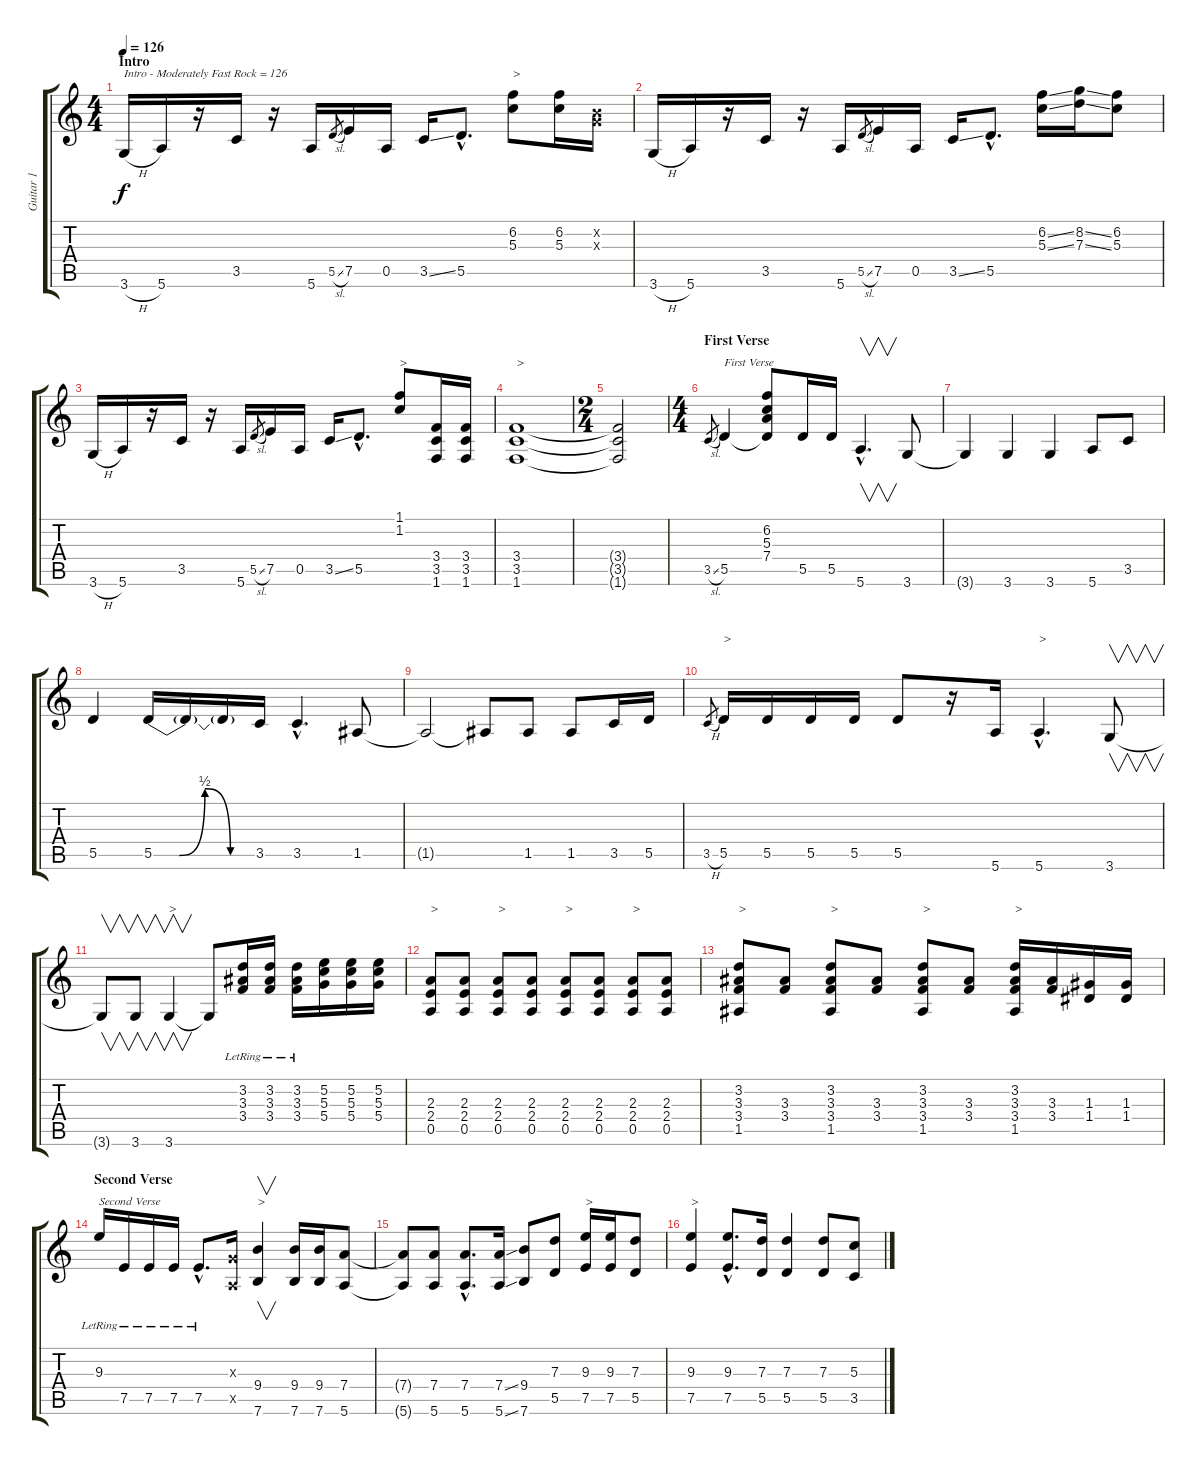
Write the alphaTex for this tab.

\track ("Guitar 1" "Guitar 1") {instrument distortionguitar}
\staff {score tabs}
\tuning (E4 B3 G3 D3 A2 E2) {hide}
\ts (4 4)
\section ("" "Intro")
\tempo 126
\clef g2
\ks c
3.6{h}.16{txt "Intro - Moderately Fast Rock = 126" dy f instrument distortionguitar} 5.6.16 r.16 3.5.16 r.16 5.6.16 5.5{sl}.8{gr} 7.5.16 0.5.16 3.5{ss}.16 5.5{hac}.8{d} (6.2 5.3).8{txt ">"} (6.2 5.3).16 (0.2{x} 0.3{x}).16 |
3.6{h}.16 5.6.16 r.16 3.5.16 r.16 5.6.16 5.5{sl}.8{gr} 7.5.16 0.5.16 3.5{ss}.16 5.5{hac}.8{d} (6.2{ss} 5.3{ss}).16 (8.2{ss} 7.3{ss}).16 (6.2 5.3).8 |
3.6{h}.16 5.6.16 r.16 3.5.16 r.16 5.6.16 5.5{sl}.8{gr} 7.5.16 0.5.16 3.5{ss}.16 5.5{hac}.8{d} (1.1 1.2).8{txt ">"} (3.4 3.5 1.6).16 (3.4 3.5 1.6).16 |
(3.4 3.5 1.6).1{txt ">"} |
\ts (2 4)
(3.4{t} 3.5{t} 1.6{t}).2 |
\ts (4 4)
\section ("" "First Verse")
3.5{sl}.8{gr} 5.5.4{txt "First Verse"} (6.2 5.3 7.4 5.5{t}).8 5.5.16 5.5.16 5.6{hac}.4{v d} 3.6.8 |
3.6{t}.4 3.6.4 3.6.4 5.6.8 3.5.8 |
5.5.4 5.5{be (custom 0 0 15 0 30 2 45 0 60 0)}.16 5.5{t}.16 5.5{t}.16 3.5.16 3.5{hac}.4{d} 1.5.8 |
1.5{t}.2 1.5{t}.8 1.5.8 1.5.8 3.5.16 5.5.16 |
3.5{h}.8{gr} 5.5.16{txt ">"} 5.5.16 5.5.16 5.5.16 5.5.8 r.16 5.6.16 5.6{hac}.4{d txt ">"} 3.6.8{v} |
3.6{t}.8{v} 3.6.8{v} 3.6.4{v txt ">"} 3.6{t}.8 (3.2{lr} 3.3{lr} 3.4{lr}).16 (3.2{lr} 3.3{lr} 3.4{lr}).16 (3.2{lr} 3.3{lr} 3.4{lr}).16 (5.2 5.3 5.4).16 (5.2 5.3 5.4).16 (5.2 5.3 5.4).16 |
(2.3 2.4 0.5).8{txt ">"} (2.3 2.4 0.5).8 (2.3 2.4 0.5).8{txt ">"} (2.3 2.4 0.5).8 (2.3 2.4 0.5).8{txt ">"} (2.3 2.4 0.5).8 (2.3 2.4 0.5).8{txt ">"} (2.3 2.4 0.5).8 |
(3.2 3.3 3.4 1.5).8{txt ">"} (3.3 3.4).8 (3.2 3.3 3.4 1.5).8{txt ">"} (3.3 3.4).8 (3.2 3.3 3.4 1.5).8{txt ">"} (3.3 3.4).8 (3.2 3.3 3.4 1.5).16{txt ">"} (3.3 3.4).16 (1.3 1.4).16 (1.3 1.4).16 |
\section ("" "Second Verse")
9.3{lr}.16{txt "Second Verse"} 7.5{lr}.16 7.5{lr}.16 7.5{lr}.16 7.5{hac lr}.8{d} (0.3{x} 0.5{x}).16 (9.4 7.6).4{v txt ">"} (9.4 7.6).16 (9.4 7.6).16 (7.4 5.6).8 |
(7.4{t} 5.6{t}).8 (7.4 5.6).8 (7.4{hac} 5.6{hac}).8{d} (7.4{ss} 5.6{ss}).16 (9.4 7.6).8 (7.3 5.5).8 (9.3 7.5).16{txt ">"} (9.3 7.5).16 (7.3 5.5).8 |
(9.3 7.5).4{txt ">"} (9.3{hac} 7.5{hac}).8{d} (7.3 5.5).16 (7.3 5.5).4 (7.3 5.5).8 (5.3 3.5).8
